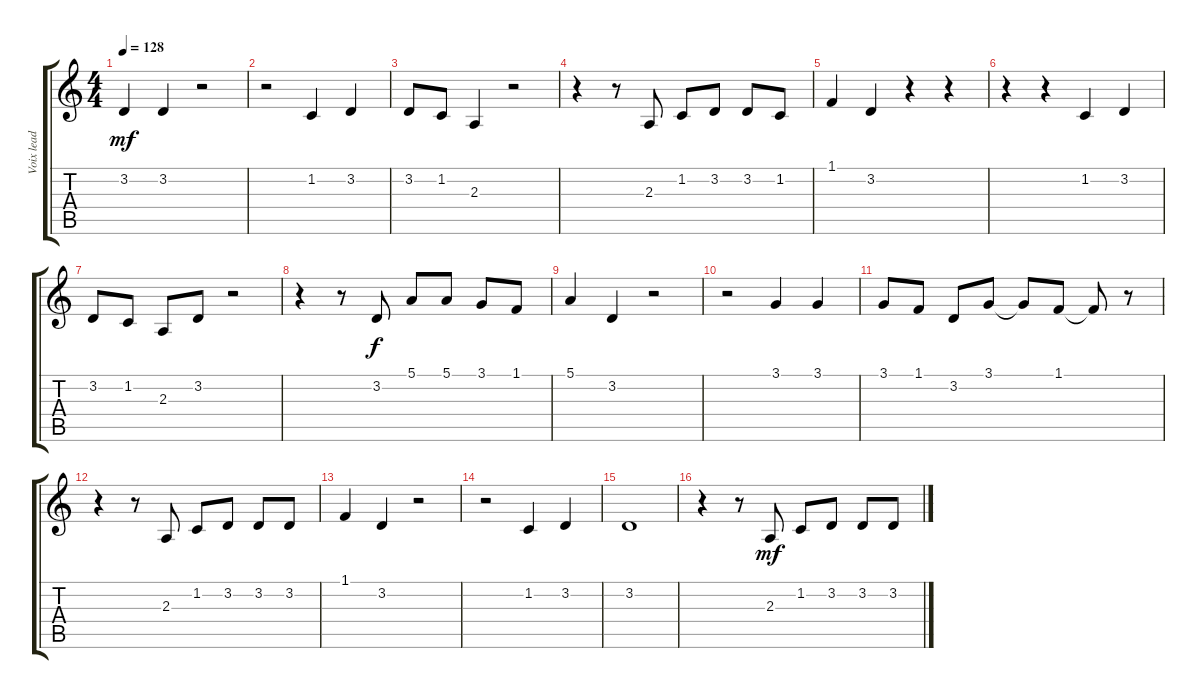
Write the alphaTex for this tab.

\track ("Voix lead" "Voix lead") {instrument acousticgrandpiano}
\staff {score tabs}
\tuning (E4 B3 G3 D3 A2 E2) {hide}
\ts (4 4)
\tempo 128
\clef g2
\ks c
3.2.4{dy mf} 3.2.4 r.2 |
r.2 1.2.4 3.2.4 |
3.2.8 1.2.8 2.3.4 r.2 |
r.4 r.8 2.3.8 1.2.8 3.2.8 3.2.8 1.2.8 |
1.1.4 3.2.4 r.4 r.4 |
r.4 r.4 1.2.4 3.2.4 |
3.2.8 1.2.8 2.3.8 3.2.8 r.2 |
r.4 r.8 3.2.8{dy f} 5.1.8 5.1.8 3.1.8 1.1.8 |
5.1.4 3.2.4 r.2 |
r.2 3.1.4 3.1.4 |
3.1.8 1.1.8 3.2.8 3.1.8 3.1{t}.8 1.1.8 1.1{t}.8 r.8 |
r.4 r.8 2.3.8 1.2.8 3.2.8 3.2.8 3.2.8 |
1.1.4 3.2.4 r.2 |
r.2 1.2.4 3.2.4 |
3.2.1 |
r.4 r.8 2.3.8{dy mf} 1.2.8 3.2.8 3.2.8 3.2.8
